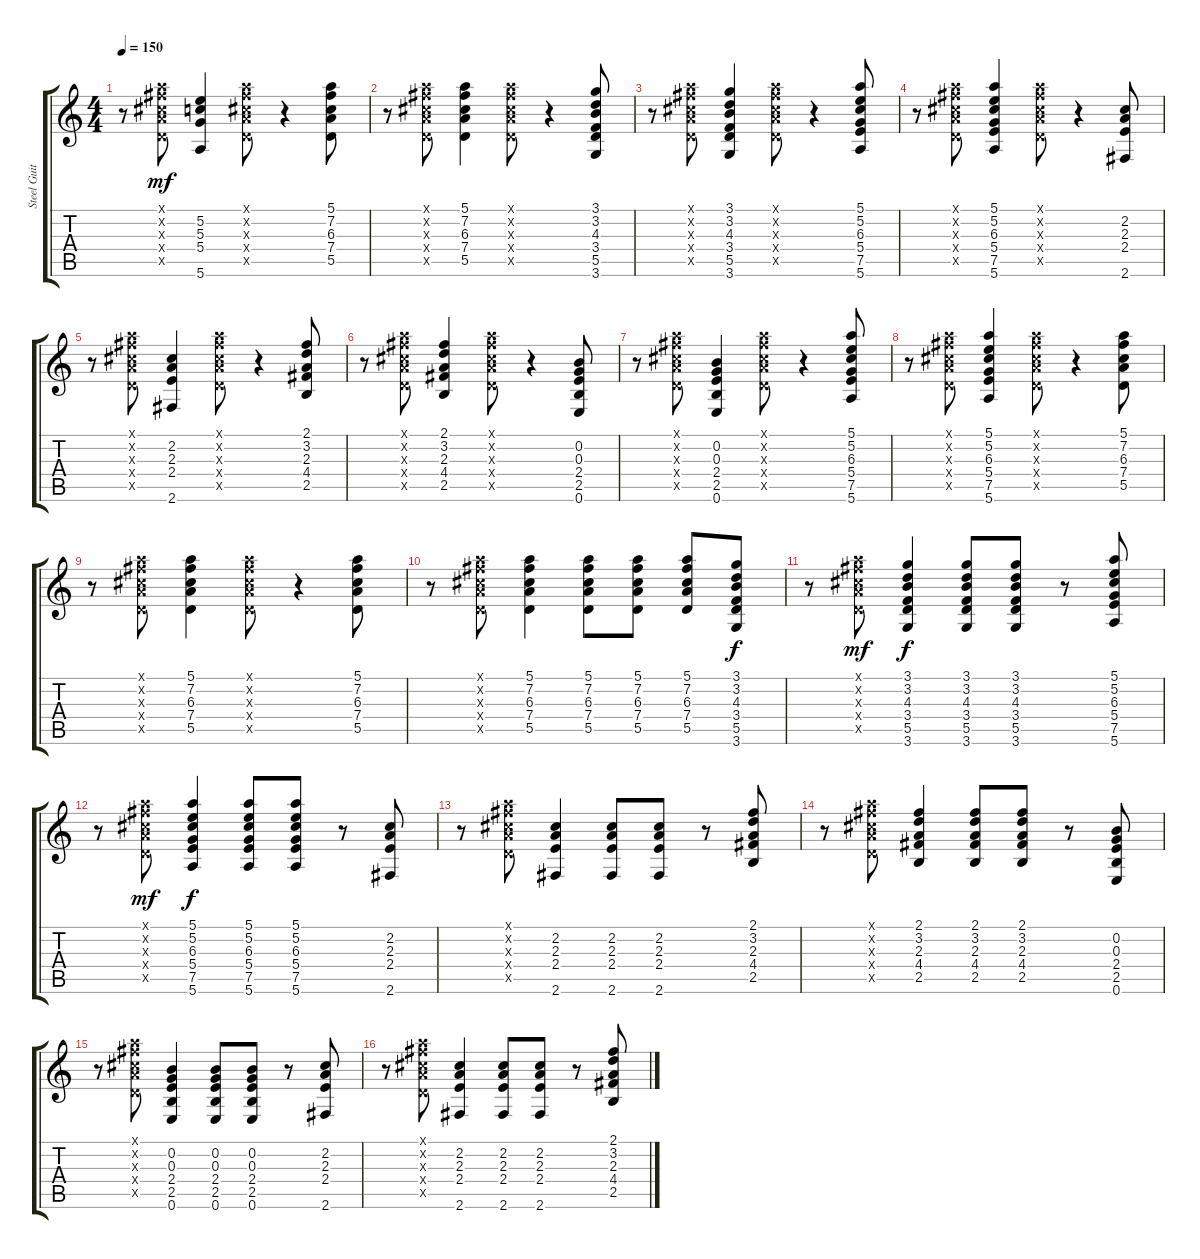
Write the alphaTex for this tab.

\track ("Steel Guitar" "Steel Guit") {instrument acousticguitarsteel}
\staff {score tabs}
\tuning (E4 B3 G3 D3 A2 E2) {hide}
\ts (4 4)
\tempo 150
\clef g2
\ks c
r.8{dy mf} (5.1{x} 7.2{x} 6.3{x} 7.4{x} 5.5{x}).8 (5.2 5.3 5.4 5.6).4 (5.1{x} 7.2{x} 6.3{x} 7.4{x} 5.5{x}).8 r.4 (5.1 7.2 6.3 7.4 5.5).8 |
r.8 (5.1{x} 7.2{x} 6.3{x} 7.4{x} 5.5{x}).8 (5.1 7.2 6.3 7.4 5.5).4 (5.1{x} 7.2{x} 6.3{x} 7.4{x} 5.5{x}).8 r.4 (3.1 3.2 4.3 3.4 5.5 3.6).8 |
r.8 (5.1{x} 7.2{x} 6.3{x} 7.4{x} 5.5{x}).8 (3.1 3.2 4.3 3.4 5.5 3.6).4 (5.1{x} 7.2{x} 6.3{x} 7.4{x} 5.5{x}).8 r.4 (5.1 5.2 6.3 5.4 7.5 5.6).8 |
r.8 (5.1{x} 7.2{x} 6.3{x} 7.4{x} 5.5{x}).8 (5.1 5.2 6.3 5.4 7.5 5.6).4 (5.1{x} 7.2{x} 6.3{x} 7.4{x} 5.5{x}).8 r.4 (2.2 2.3 2.4 2.6).8 |
r.8 (5.1{x} 7.2{x} 6.3{x} 7.4{x} 5.5{x}).8 (2.2 2.3 2.4 2.6).4 (5.1{x} 7.2{x} 6.3{x} 7.4{x} 5.5{x}).8 r.4 (2.1 3.2 2.3 4.4 2.5).8 |
r.8 (5.1{x} 7.2{x} 6.3{x} 7.4{x} 5.5{x}).8 (2.1 3.2 2.3 4.4 2.5).4 (5.1{x} 7.2{x} 6.3{x} 7.4{x} 5.5{x}).8 r.4 (0.2 0.3 2.4 2.5 0.6).8 |
r.8 (5.1{x} 7.2{x} 6.3{x} 7.4{x} 5.5{x}).8 (0.2 0.3 2.4 2.5 0.6).4 (5.1{x} 7.2{x} 6.3{x} 7.4{x} 5.5{x}).8 r.4 (5.1 5.2 6.3 5.4 7.5 5.6).8 |
r.8 (5.1{x} 7.2{x} 6.3{x} 7.4{x} 5.5{x}).8 (5.1 5.2 6.3 5.4 7.5 5.6).4 (5.1{x} 7.2{x} 6.3{x} 7.4{x} 5.5{x}).8 r.4 (5.1 7.2 6.3 7.4 5.5).8 |
r.8 (5.1{x} 7.2{x} 6.3{x} 7.4{x} 5.5{x}).8 (5.1 7.2 6.3 7.4 5.5).4 (5.1{x} 7.2{x} 6.3{x} 7.4{x} 5.5{x}).8 r.4 (5.1 7.2 6.3 7.4 5.5).8 |
r.8 (5.1{x} 7.2{x} 6.3{x} 7.4{x} 5.5{x}).8 (5.1 7.2 6.3 7.4 5.5).4 (5.1 7.2 6.3 7.4 5.5).8 (5.1 7.2 6.3 7.4 5.5).8 (5.1 7.2 6.3 7.4 5.5).8 (3.1 3.2 4.3 3.4 5.5 3.6).8{dy f} |
r.8 (5.1{x} 7.2{x} 6.3{x} 7.4{x} 5.5{x}).8{dy mf} (3.1 3.2 4.3 3.4 5.5 3.6).4{dy f} (3.1 3.2 4.3 3.4 5.5 3.6).8 (3.1 3.2 4.3 3.4 5.5 3.6).8 r.8 (5.1 5.2 6.3 5.4 7.5 5.6).8 |
r.8 (5.1{x} 7.2{x} 6.3{x} 7.4{x} 5.5{x}).8{dy mf} (5.1 5.2 6.3 5.4 7.5 5.6).4{dy f} (5.1 5.2 6.3 5.4 7.5 5.6).8 (5.1 5.2 6.3 5.4 7.5 5.6).8 r.8 (2.2 2.3 2.4 2.6).8 |
r.8 (5.1{x} 7.2{x} 6.3{x} 7.4{x} 5.5{x}).8 (2.2 2.3 2.4 2.6).4 (2.2 2.3 2.4 2.6).8 (2.2 2.3 2.4 2.6).8 r.8 (2.1 3.2 2.3 4.4 2.5).8 |
r.8 (5.1{x} 7.2{x} 6.3{x} 7.4{x} 5.5{x}).8 (2.1 3.2 2.3 4.4 2.5).4 (2.1 3.2 2.3 4.4 2.5).8 (2.1 3.2 2.3 4.4 2.5).8 r.8 (0.2 0.3 2.4 2.5 0.6).8 |
r.8 (5.1{x} 7.2{x} 6.3{x} 7.4{x} 5.5{x}).8 (0.2 0.3 2.4 2.5 0.6).4 (0.2 0.3 2.4 2.5 0.6).8 (0.2 0.3 2.4 2.5 0.6).8 r.8 (2.2 2.3 2.4 2.6).8 |
r.8 (5.1{x} 7.2{x} 6.3{x} 7.4{x} 5.5{x}).8 (2.2 2.3 2.4 2.6).4 (2.2 2.3 2.4 2.6).8 (2.2 2.3 2.4 2.6).8 r.8 (2.1 3.2 2.3 4.4 2.5).8
